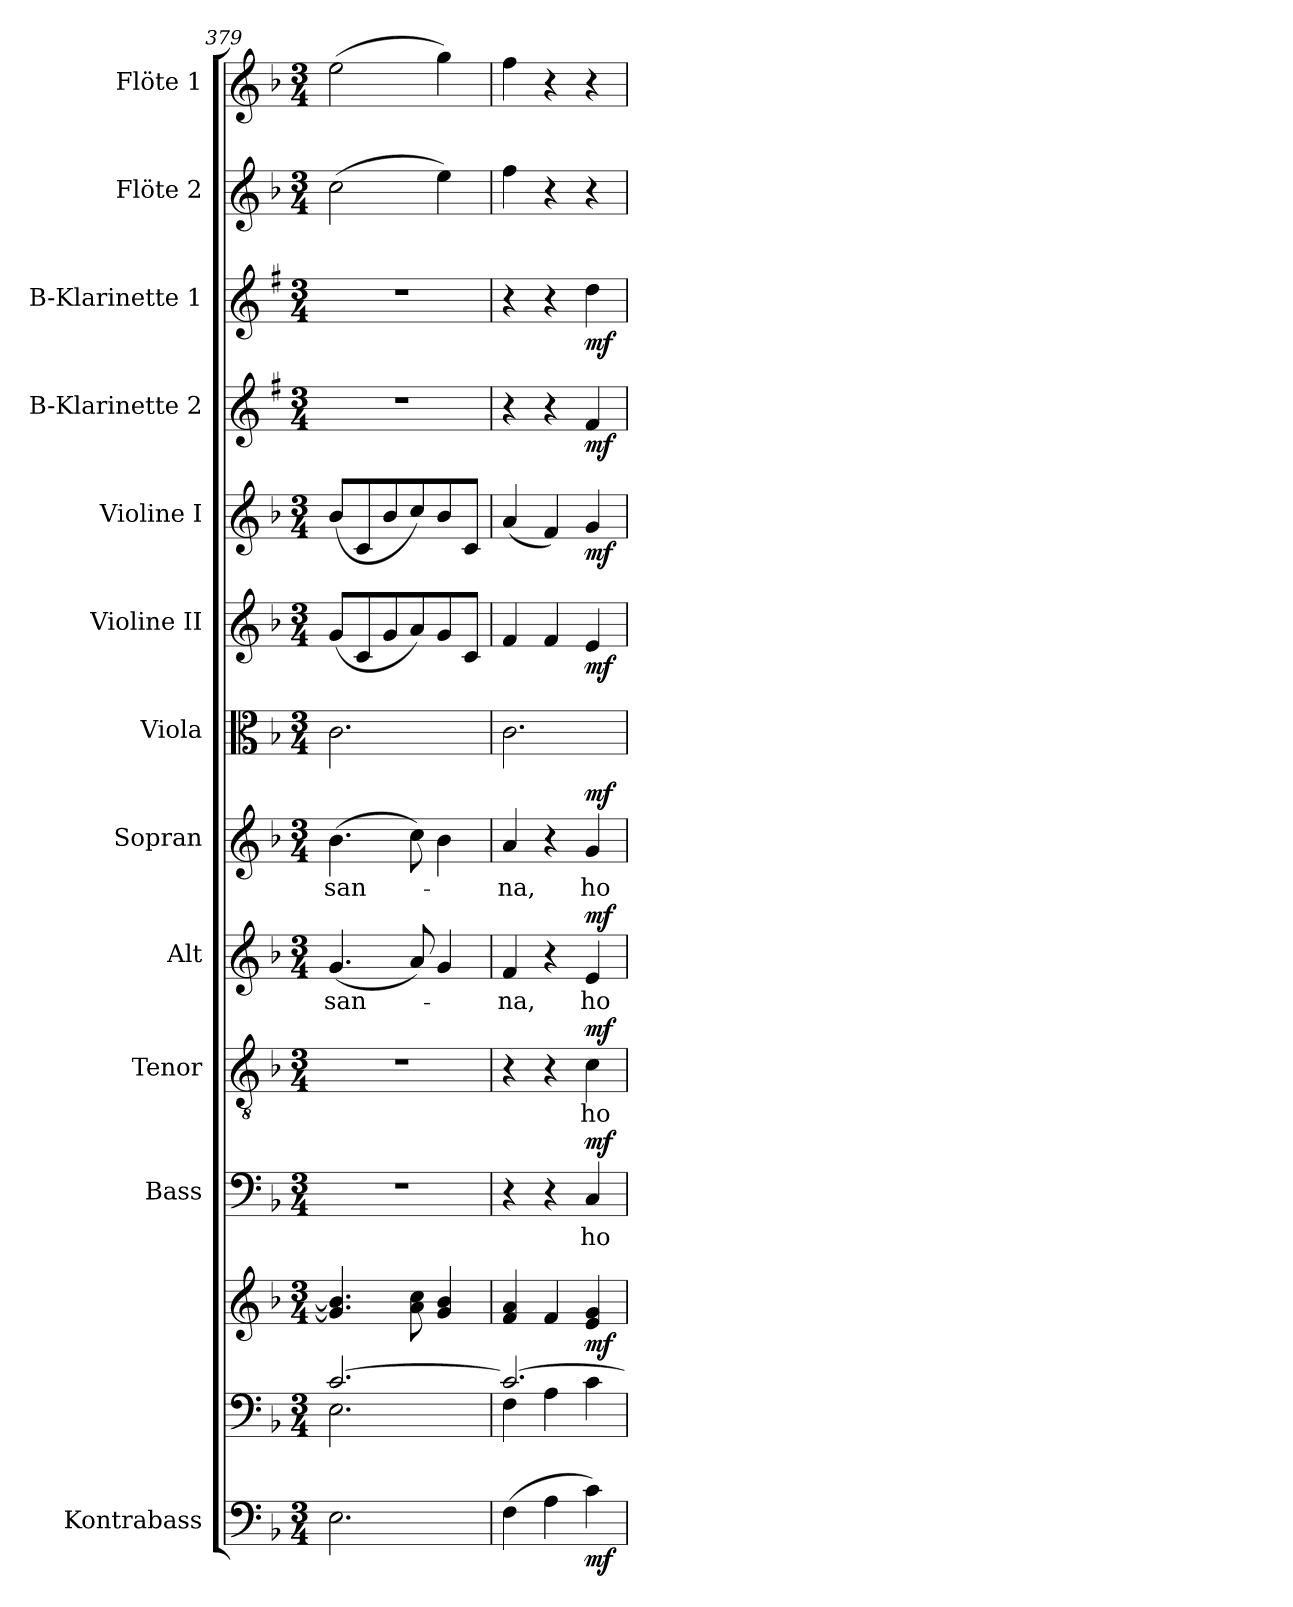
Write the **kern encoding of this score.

**kern	**dynam	**kern	**kern	**dynam	**kern	**text	**dynam	**kern	**text	**dynam	**kern	**text	**dynam	**kern	**text	**dynam	**kern	**kern	**dynam	**kern	**dynam	**kern	**dynam	**kern	**dynam	**kern	**kern
*part13	*part13	*part12	*part12	*part12	*part11	*part11	*part11	*part10	*part10	*part10	*part9	*part9	*part9	*part8	*part8	*part8	*part7	*part6	*part6	*part5	*part5	*part4	*part4	*part3	*part3	*part2	*part1
*staff14	*staff14	*staff13	*staff12	*staff12/13	*staff11	*staff11	*staff11	*staff10	*staff10	*staff10	*staff9	*staff9	*staff9	*staff8	*staff8	*staff8	*staff7	*staff6	*staff6	*staff5	*staff5	*staff4	*staff4	*staff3	*staff3	*staff2	*staff1
*I"Kontrabass	*	*	*	*	*I"Bass	*	*	*I"Tenor	*	*	*I"Alt	*	*	*I"Sopran	*	*	*I"Viola	*I"Violine II	*	*I"Violine I	*	*I"B-Klarinette 2	*	*I"B-Klarinette 1	*	*I"Flöte 2	*I"Flöte 1
*I'Kb.	*	*	*	*	*I'B.	*	*	*I'T.	*	*	*I'A.	*	*	*I'S.	*	*	*I'Vla.	*I'Vl. II	*	*I'Vl. I	*	*I'B Kl. 2	*	*I'B Kl. 1	*	*I'Fl. 2	*I'Fl. 1
*clefF4	*	*clefF4	*clefG2	*	*clefF4	*	*	*clefGv2	*	*	*clefG2	*	*	*clefG2	*	*	*clefC3	*clefG2	*	*clefG2	*	*clefG2	*	*clefG2	*	*clefG2	*clefG2
*ITrd7c12	*	*	*	*	*	*	*	*	*	*	*	*	*	*	*	*	*	*	*	*	*	*ITrd1c2	*	*ITrd1c2	*	*	*
*k[b-]	*	*k[b-]	*k[b-]	*	*k[b-]	*	*	*k[b-]	*	*	*k[b-]	*	*	*k[b-]	*	*	*k[b-]	*k[b-]	*	*k[b-]	*	*k[b-]	*	*k[b-]	*	*k[b-]	*k[b-]
*F:	*	*F:	*F:	*	*F:	*	*	*F:	*	*	*F:	*	*	*F:	*	*	*F:	*F:	*	*F:	*	*F:	*	*F:	*	*F:	*F:
*M3/4	*	*M3/4	*M3/4	*	*M3/4	*	*	*M3/4	*	*	*M3/4	*	*	*M3/4	*	*	*M3/4	*M3/4	*	*M3/4	*	*M3/4	*	*M3/4	*	*M3/4	*M3/4
=379	=379	=379	=379	=379	=379	=379	=379	=379	=379	=379	=379	=379	=379	=379	=379	=379	=379	=379	=379	=379	=379	=379	=379	=379	=379	=379	=379
*	*	*^	*	*	*	*	*	*	*	*	*	*	*	*	*	*	*	*	*	*	*	*	*	*	*	*	*
!	!	!	!	!	!	!	!	!	!	!	!	!	!LO:LY:b	!	!	!LO:LY:b	!	!	!	!	!	!	!	!	!	!	!	!
2.EE\	.	[>2.c/	2.E\	4.g/] 4.b-/]	.	2.r	.	.	2.r	.	.	(<4.g/	-san-	.	(>4.b-\	-san-	.	2.c\	(<8g/L	.	(<8b-/L	.	2.r	.	2.r	.	(>2cc\	(>2ee\
.	.	.	.	.	.	.	.	.	.	.	.	.	.	.	.	.	.	.	8c/	.	8c/	.	.	.	.	.	.	.
.	.	.	.	.	.	.	.	.	.	.	.	.	.	.	.	.	.	.	8g/	.	8b-/	.	.	.	.	.	.	.
.	.	.	.	8a\ 8cc\	.	.	.	.	.	.	.	8a/)	.	.	8cc\)	.	.	.	8a/)	.	8cc/)	.	.	.	.	.	.	.
.	.	.	.	4g/ 4b-/	.	.	.	.	.	.	.	4g/	.	.	4b-\	.	.	.	8g/	.	8b-/	.	.	.	.	.	4ee\)	4gg\)
.	.	.	.	.	.	.	.	.	.	.	.	.	.	.	.	.	.	.	8c/J	.	8c/J	.	.	.	.	.	.	.
=380	=380	=380	=380	=380	=380	=380	=380	=380	=380	=380	=380	=380	=380	=380	=380	=380	=380	=380	=380	=380	=380	=380	=380	=380	=380	=380	=380	=380
!	!	!	!	!	!	!	!	!	!	!	!	!	!LO:LY:b	!	!	!LO:LY:b	!	!	!	!	!	!	!	!	!	!	!	!
(>4FF\	.	2.c/_	4F\	4f/ 4a/	.	4r	.	.	4r	.	.	4f/	-na,	.	4a/	-na,	.	2.c\	4f/	.	(<4a/	.	4r	.	4r	.	4ff\	4ff\
4AA\	.	.	4A\	4f/	.	4r	.	.	4r	.	.	4r	.	.	4r	.	.	.	4f/	.	4f/)	.	4r	.	4r	.	4r	4r
!	!LO:DY:b	!	!	!	!LO:DY:b	!	!LO:LY:b	!LO:DY:a	!	!LO:LY:b	!LO:DY:a	!	!LO:LY:b	!LO:DY:a	!	!LO:LY:b	!LO:DY:a	!	!	!LO:DY:b	!	!LO:DY:b	!	!LO:DY:b	!	!LO:DY:b	!	!
4C\)	mf	.	4c\	4e/ 4g/	mf	4C/	ho-	mf	4c\	ho-	mf	4e/	ho-	mf	4g/	ho-	mf	.	4e/	mf	4g/	mf	4e/	mf	4cc\	mf	4r	4r
*	*	*v	*v	*	*	*	*	*	*	*	*	*	*	*	*	*	*	*	*	*	*	*	*	*	*	*	*	*
=	=	=	=	=	=	=	=	=	=	=	=	=	=	=	=	=	=	=	=	=	=	=	=	=	=	=	=
*-	*-	*-	*-	*-	*-	*-	*-	*-	*-	*-	*-	*-	*-	*-	*-	*-	*-	*-	*-	*-	*-	*-	*-	*-	*-	*-	*-
